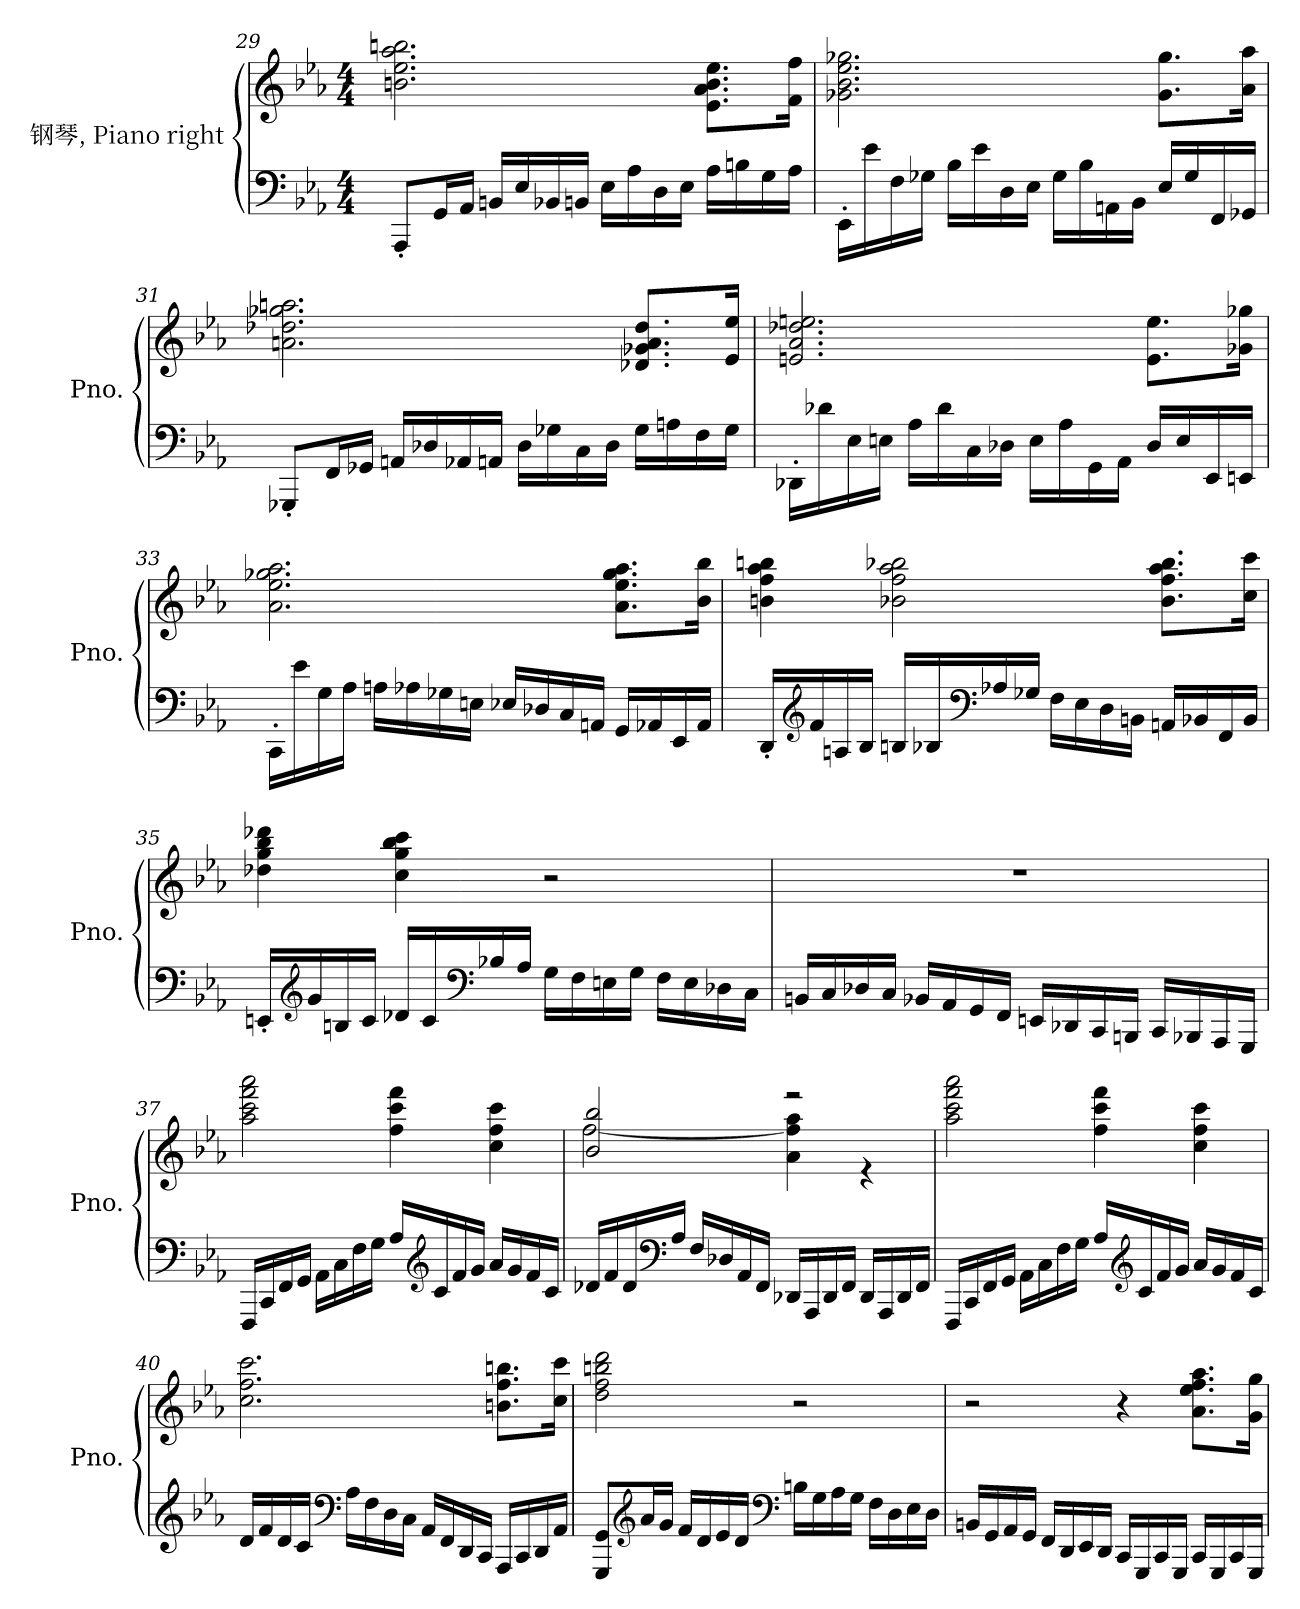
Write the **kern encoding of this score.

**kern	**kern
*part1	*part1
*staff2	*staff1
*I"钢琴, Piano right	*
*I'Pno.	*
!!LO:LB:g=z
*clefF4	*clefG2
*k[b-e-a-]	*k[b-e-a-]
*M4/4	*M4/4
*MM139	*MM139
=29	=29
8AAA-'/L	2.bn\ 2.ee-\ 2.aa-\ 2.bbn\
16GG/L	.
16AA-/JJ	.
16BBn/LL	.
16E-/	.
16BB-X/	.
16BBn/JJ	.
16E-\LL	.
16A-\	.
16D\	.
16E-\JJ	.
*	*MM131
16A-\LL	8.e-\ 8.a-\ 8.b\ 8.ee-\L
16Bn\	.
16G\	.
*	*MM121
16A-\JJ	16f\ 16ff\Jk
=30	=30
*	*MM137
16EE-'\LL	2.g-X\ 2.b-\ 2.ee-\ 2.gg-X\
16e-\	.
16F\	.
16G-X\JJ	.
16B-\LL	.
16e-\	.
16D\	.
16E-\JJ	.
16G-\LL	.
16B-\	.
16AAn\	.
16BB-\JJ	.
*	*MM133
16E-/LL	8.g-\ 8.gg-\L
16G-/	.
16FF/	.
*	*MM122
16GG-X/JJ	16a-\ 16aa-\Jk
!!LO:LB:g=z
=31	=31
*	*MM134
8GGG-X'/L	2.an\ 2.dd-X\ 2.gg-X\ 2.aan\
16FF/L	.
16GG-X/JJ	.
16AAn/LL	.
16D-X/	.
16AA-X/	.
16AAn/JJ	.
16D-\LL	.
16G-X\	.
16C\	.
16D-\JJ	.
*	*MM140
16G-\LL	8.d-X/ 8.g-X/ 8.a/ 8.dd-/L
16An\	.
16F\	.
*	*MM132
16G-\JJ	16e-/ 16ee-/Jk
=32	=32
*	*MM141
16DD-X'\LL	2.en/ 2.a-/ 2.dd-X/ 2.een/
16d-X\	.
16E-\	.
16En\JJ	.
16A-\LL	.
16d-\	.
16C\	.
16D-X\JJ	.
16E\LL	.
16A-\	.
16GG\	.
16AA-\JJ	.
*	*MM142
16D-/LL	8.e\ 8.ee\L
16E/	.
16EE-/	.
*	*MM125
16EEn/JJ	16g-X\ 16gg-X\Jk
!!LO:LB:g=z
=33	=33
*	*MM150
16CC'\LL	2.a-\ 2.ee-\ 2.gg-X\ 2.aa-\
16e-\	.
16G\	.
16A-\JJ	.
16An\LL	.
16A-X\	.
16G-X\	.
16En\JJ	.
16E-X/LL	.
16D-X/	.
16C/	.
16AAn/JJ	.
*	*MM134
16GG/LL	8.a-\ 8.ee-\ 8.gg-\ 8.aa-\L
16AA-X/	.
16EE-/	.
*	*MM127
16AA-/JJ	16b-\ 16bb-\Jk
!!LO:LB:g=z
=34	=34
*	*MM143
16DD'/LL	4bn\ 4ff\ 4aa-\ 4bbn\
*clefG2	*
16f/	.
16An/	.
16B-/JJ	.
*	*MM146
16Bn/LL	2b-X\ 2ff\ 2aa-\ 2bb-X\
16B-X/	.
*clefF4	*
16A-X/	.
16G-X/JJ	.
16F\LL	.
16E-\	.
16D\	.
16BBn\JJ	.
*	*MM123
16AAn/LL	8.b-\ 8.ff\ 8.aa-\ 8.bb-\L
16BB-X/	.
16FF/	.
*	*MM114
16BB-/JJ	16cc\ 16ccc\Jk
!!LO:PB:g=z
=35	=35
*	*MM133
16EEn'/LL	4dd-X\ 4gg\ 4bb-\ 4ddd-X\
*clefG2	*
16g/	.
16Bn/	.
16c/JJ	.
*	*MM146
16d-X/LL	4cc\ 4gg\ 4bb-\ 4ccc\
16c/	.
*clefF4	*
16B-X/	.
16A-/JJ	.
16G\LL	2r
16F\	.
16En\	.
16G\JJ	.
16F\LL	.
16E\	.
16D-X\	.
16C\JJ	.
=36	=36
*	*MM156
16BBn/LL	1r
16C/	.
16D-X/	.
16C/JJ	.
16BB-X/LL	.
16AA-/	.
16GG/	.
16FF/JJ	.
16EEn/LL	.
16DD-X/	.
16CC/	.
16BBBn/JJ	.
16CC/LL	.
16BBB-X/	.
16AAA-/	.
16GGG/JJ	.
!!LO:LB:g=z
=37	=37
*	*MM146
16FFF/LL	2aa-\ 2ccc\ 2fff\ 2aaa-\
16CC/	.
16FF/	.
16GG/JJ	.
16AA-\LL	.
16C\	.
16F\	.
16G\JJ	.
*	*MM144
16A-/LL	4ff\ 4ccc\ 4fff\
*clefG2	*
16c/	.
16f/	.
16g/JJ	.
*	*MM141
16a-/LL	4cc\ 4ff\ 4ccc\
16g/	.
16f/	.
16c/JJ	.
=38	=38
*	*MM146
*	*^
16d-X/LL	2b-/ 2bb-/	[2ff\
16f/	.	.
16d-/	.	.
*clefF4	*	*
16A-/JJ	.	.
16F/LL	.	.
16D-X/	.	.
16AA-/	.	.
16FF/JJ	.	.
*	*MM149	*
16DD-X/LL	2r	4a-\ 4ff\] 4aa-\
16AAA-/	.	.
16DD-/	.	.
16FF/JJ	.	.
*	*MM151	*
16DD-/LL	.	4r
16AAA-/	.	.
16DD-/	.	.
16FF/JJ	.	.
*	*v	*v
!!LO:LB:g=z
=39	=39
*	*MM149
16FFF/LL	2aa-\ 2ccc\ 2fff\ 2aaa-\
16CC/	.
16FF/	.
16GG/JJ	.
16AA-\LL	.
16C\	.
16F\	.
16G\JJ	.
*	*MM142
16A-/LL	4ff\ 4ccc\ 4fff\
*clefG2	*
16c/	.
16f/	.
16g/JJ	.
*	*MM139
16a-/LL	4cc\ 4ff\ 4ccc\
16g/	.
16f/	.
16c/JJ	.
=40	=40
*	*MM149
16d/LL	2.cc\ 2.ff\ 2.ccc\
16f/	.
16d/	.
16c/JJ	.
*clefF4	*
16A-\LL	.
16F\	.
16D\	.
16C\JJ	.
16AA-/LL	.
16FF/	.
16DD/	.
16CC/JJ	.
*	*MM135
16AAA-/LL	8.bn\ 8.ff\ 8.bbn\L
16CC/	.
16DD/	.
*	*MM126
16AA-/JJ	16cc\ 16ccc\Jk
!!LO:LB:g=z
=41	=41
*	*MM122
8GGG/ 8GG/L	2dd\ 2ff\ 2bbn\ 2ddd\
*clefG2	*
16a-/L	.
16g/JJ	.
16f/LL	.
16d/	.
16e-/	.
16d/JJ	.
*clefF4	*
16Bn\LL	2r
16G\	.
16A-\	.
16G\JJ	.
16F\LL	.
16D\	.
16E-\	.
16D\JJ	.
=42	=42
16BBn/LL	2r
16GG/	.
16AA-/	.
16GG/JJ	.
16FF/LL	.
16DD/	.
16EE-/	.
16DD/JJ	.
*	*MM156
16CC/LL	4r
16GGG/	.
16CC/	.
16GGG/JJ	.
*	*MM118
16CC/LL	8.a-\ 8.ee-\ 8.ff\ 8.aa-\L
16GGG/	.
16CC/	.
*	*MM80
16GGG/JJ	16g\ 16gg\Jk
=	=
*-	*-
